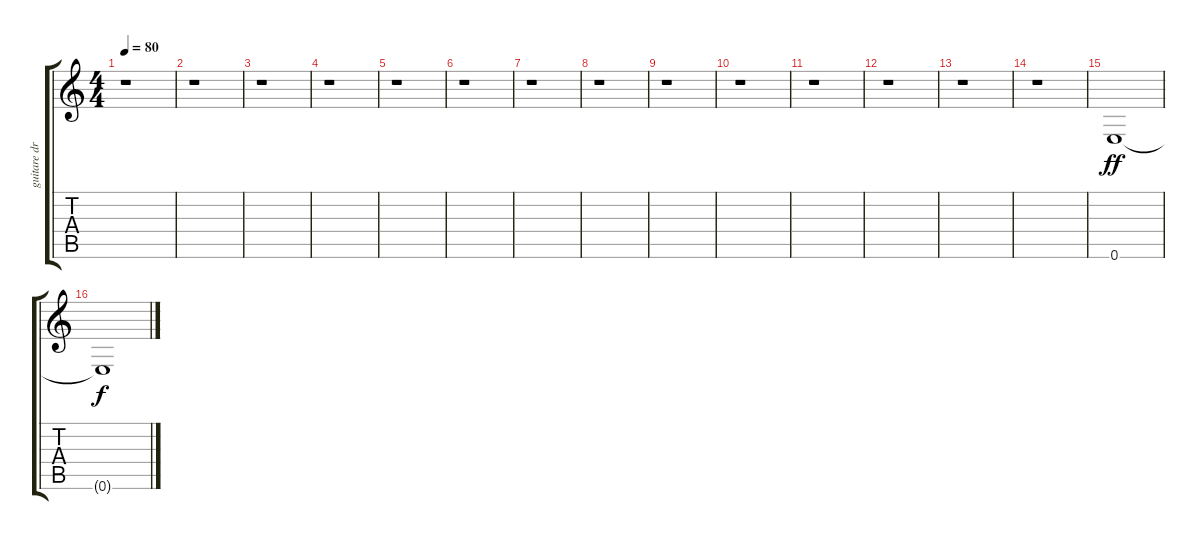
\track ("guitare drop D" "guitare dr") {instrument distortionguitar}
\staff {score tabs}
\tuning (E4 B3 G3 D3 A2 E2) {hide}
\ts (4 4)
\tempo 80
\clef g2
\ks c
r.1{dy ff instrument distortionguitar} |
r.1 |
r.1 |
r.1 |
r.1 |
r.1 |
r.1 |
r.1 |
r.1 |
r.1 |
r.1 |
r.1 |
r.1 |
r.1 |
0.6.1 |
0.6{t}.1{dy f}
